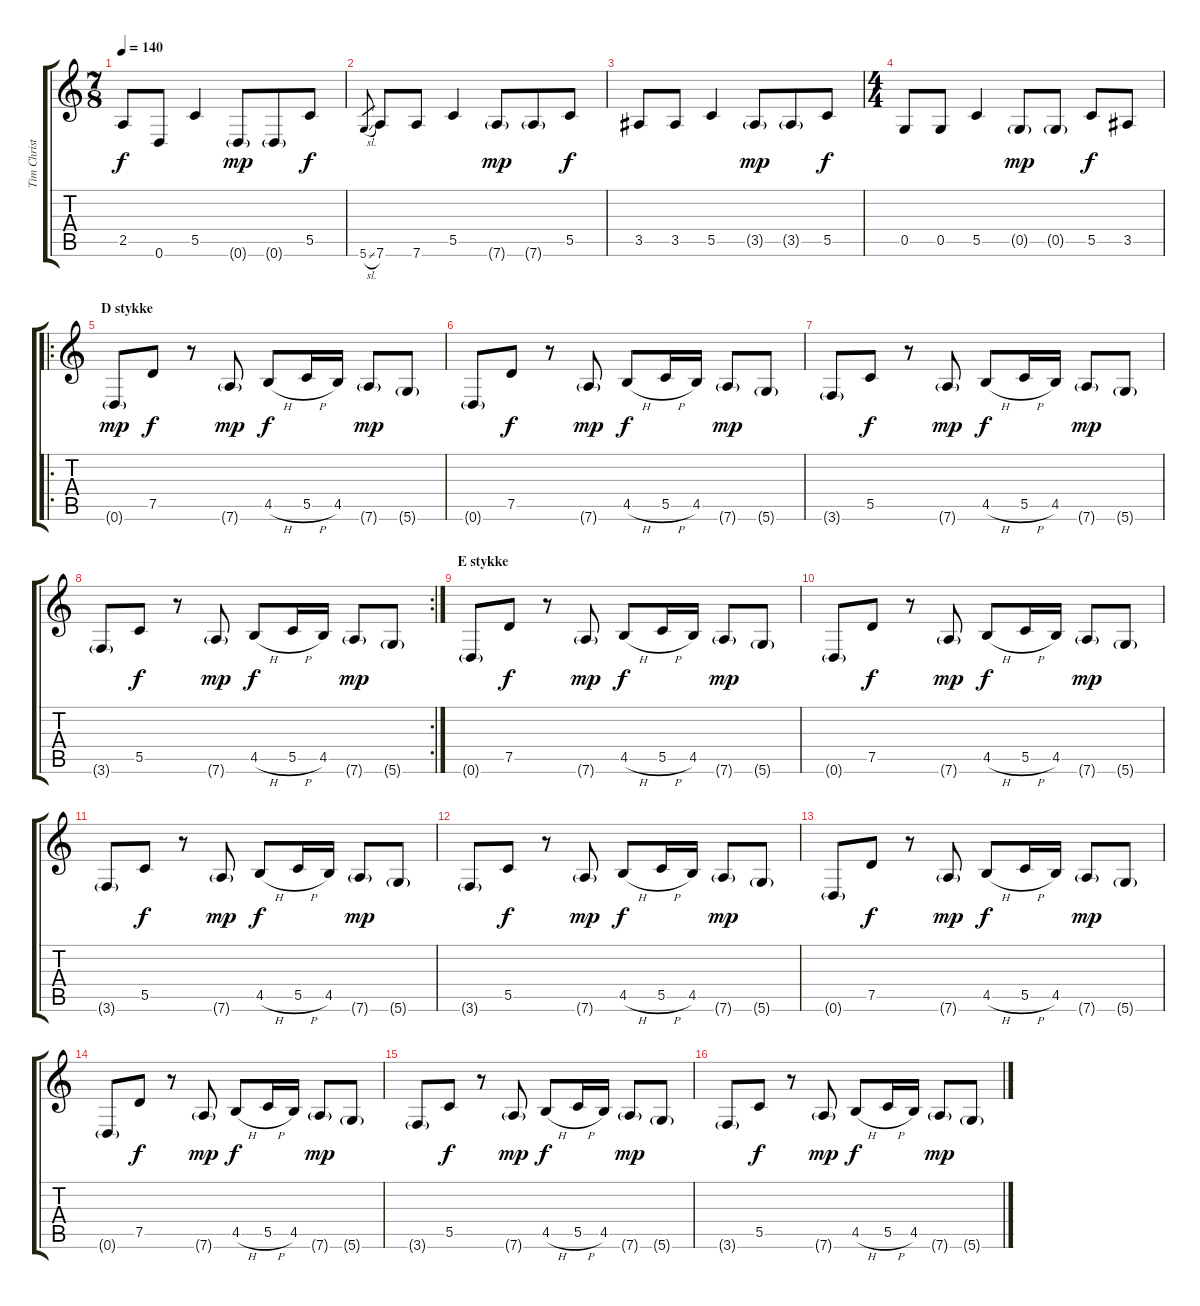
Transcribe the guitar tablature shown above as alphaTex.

\track ("Tim Christensen (Guitar 1)" "Tim Christ") {instrument distortionguitar}
\staff {score tabs}
\tuning (D4 A3 F3 C3 G2 D2) {hide}
\ts (7 8)
\tempo 140
\clef g2
\ks c
2.5.8{dy f} 0.6.8 5.5.4 0.6{g}.8{dy mp} 0.6{g}.8 5.5.8{dy f} |
5.6{sl}.8{gr} 7.6.8 7.6.8 5.5.4 7.6{g}.8{dy mp} 7.6{g}.8 5.5.8{dy f} |
3.5.8 3.5.8 5.5.4 3.5{g}.8{dy mp} 3.5{g}.8 5.5.8{dy f} |
\ts (4 4)
0.5.8 0.5.8 5.5.4 0.5{g}.8{dy mp} 0.5{g}.8 5.5.8{dy f} 3.5.8 |
\ro
\section ("" "D stykke")
0.6{g}.8{dy mp} 7.5.8{dy f} r.8 7.6{g}.8{dy mp} 4.5{h}.8{dy f} 5.5{h}.16 4.5.16 7.6{g}.8{dy mp} 5.6{g}.8 |
0.6{g}.8 7.5.8{dy f} r.8 7.6{g}.8{dy mp} 4.5{h}.8{dy f} 5.5{h}.16 4.5.16 7.6{g}.8{dy mp} 5.6{g}.8 |
3.6{g}.8 5.5.8{dy f} r.8 7.6{g}.8{dy mp} 4.5{h}.8{dy f} 5.5{h}.16 4.5.16 7.6{g}.8{dy mp} 5.6{g}.8 |
\rc 2
3.6{g}.8 5.5.8{dy f} r.8 7.6{g}.8{dy mp} 4.5{h}.8{dy f} 5.5{h}.16 4.5.16 7.6{g}.8{dy mp} 5.6{g}.8 |
\section ("" "E stykke")
0.6{g}.8{volume 11 balance 8} 7.5.8{dy f} r.8 7.6{g}.8{dy mp} 4.5{h}.8{dy f} 5.5{h}.16 4.5.16 7.6{g}.8{dy mp} 5.6{g}.8 |
0.6{g}.8 7.5.8{dy f} r.8 7.6{g}.8{dy mp} 4.5{h}.8{dy f} 5.5{h}.16 4.5.16 7.6{g}.8{dy mp} 5.6{g}.8 |
3.6{g}.8 5.5.8{dy f} r.8 7.6{g}.8{dy mp} 4.5{h}.8{dy f} 5.5{h}.16 4.5.16 7.6{g}.8{dy mp} 5.6{g}.8 |
3.6{g}.8 5.5.8{dy f} r.8 7.6{g}.8{dy mp} 4.5{h}.8{dy f} 5.5{h}.16 4.5.16 7.6{g}.8{dy mp} 5.6{g}.8 |
0.6{g}.8 7.5.8{dy f} r.8 7.6{g}.8{dy mp} 4.5{h}.8{dy f} 5.5{h}.16 4.5.16 7.6{g}.8{dy mp} 5.6{g}.8 |
0.6{g}.8 7.5.8{dy f} r.8 7.6{g}.8{dy mp} 4.5{h}.8{dy f} 5.5{h}.16 4.5.16 7.6{g}.8{dy mp} 5.6{g}.8 |
3.6{g}.8 5.5.8{dy f} r.8 7.6{g}.8{dy mp} 4.5{h}.8{dy f} 5.5{h}.16 4.5.16 7.6{g}.8{dy mp} 5.6{g}.8 |
3.6{g}.8 5.5.8{dy f} r.8 7.6{g}.8{dy mp} 4.5{h}.8{dy f} 5.5{h}.16 4.5.16 7.6{g}.8{dy mp} 5.6{g}.8
